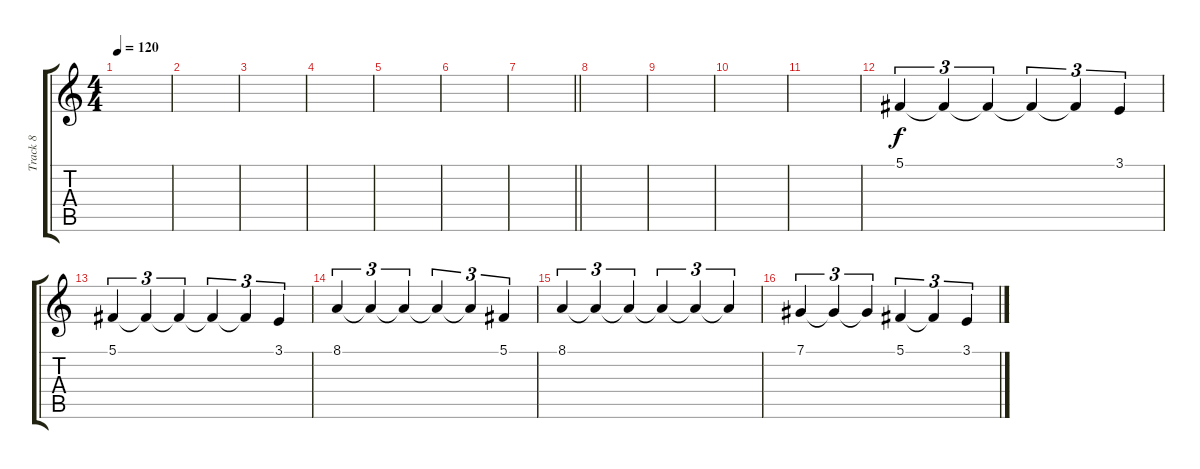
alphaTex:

\track ("Track 8" "Track 8") {instrument flute}
\staff {score tabs}
\tuning (Db4 Ab3 E3 B2 Gb2 B1) {hide}
\ts (4 4)
\tempo 120
\clef g2
\ks c
|
|
|
|
|
|
\barLineRight lightlight
|
\section ("" " ")
|
|
|
|
5.1.4{tu (3 2)} 5.1{t}.4{tu (3 2)} 5.1{t}.4{tu (3 2)} 5.1{t}.4{tu (3 2)} 5.1{t}.4{tu (3 2)} 3.1.4{tu (3 2)} |
5.1.4{tu (3 2)} 5.1{t}.4{tu (3 2)} 5.1{t}.4{tu (3 2)} 5.1{t}.4{tu (3 2)} 5.1{t}.4{tu (3 2)} 3.1.4{tu (3 2)} |
8.1.4{tu (3 2)} 8.1{t}.4{tu (3 2)} 8.1{t}.4{tu (3 2)} 8.1{t}.4{tu (3 2)} 8.1{t}.4{tu (3 2)} 5.1.4{tu (3 2)} |
8.1.4{tu (3 2)} 8.1{t}.4{tu (3 2)} 8.1{t}.4{tu (3 2)} 8.1{t}.4{tu (3 2)} 8.1{t}.4{tu (3 2)} 8.1{t}.4{tu (3 2)} |
7.1.4{tu (3 2)} 7.1{t}.4{tu (3 2)} 7.1{t}.4{tu (3 2)} 5.1.4{tu (3 2)} 5.1{t}.4{tu (3 2)} 3.1.4{tu (3 2)}
